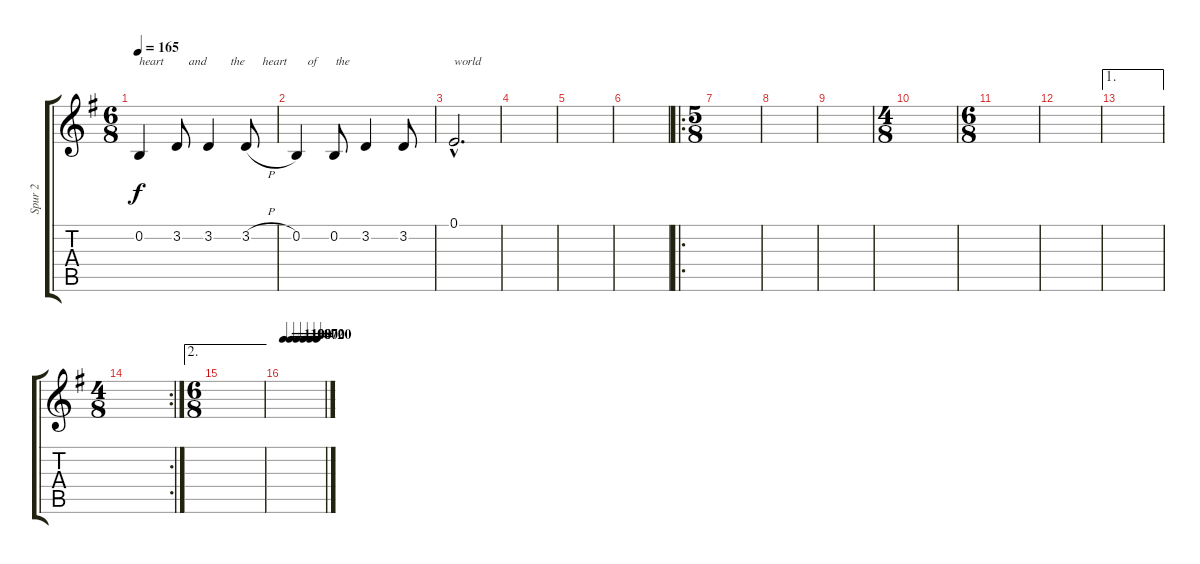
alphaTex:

\track ("Spur 2" "Spur 2") {instrument synthstrings1}
\staff {score tabs}
\tuning (E4 B3 G3 D3 A2 E2) {hide}
\ts (6 8)
\tempo 165
\clef g2
\ks g
0.2.4{txt "heart" dy f} 3.2.8{txt "    and        the      heart       of      the   "} 3.2.4 3.2{h}.8 |
0.2.4 0.2.8 3.2.4 3.2.8 |
0.1{hac}.2{d txt "world"} |
|
|
|
\ro
\ts (5 8)
|
|
|
\ts (4 8)
|
\ts (6 8)
|
|
\ae 1
|
\rc 2
\ts (4 8)
|
\ae 2
\ts (6 8)
|
\tempo 110
\tempo (100 0.16666666666666666)
\tempo (90 0.3333333333333333)
\tempo (80 0.5)
\tempo (70 0.6666666666666666)
\tempo (20 0.8333333333333334)
